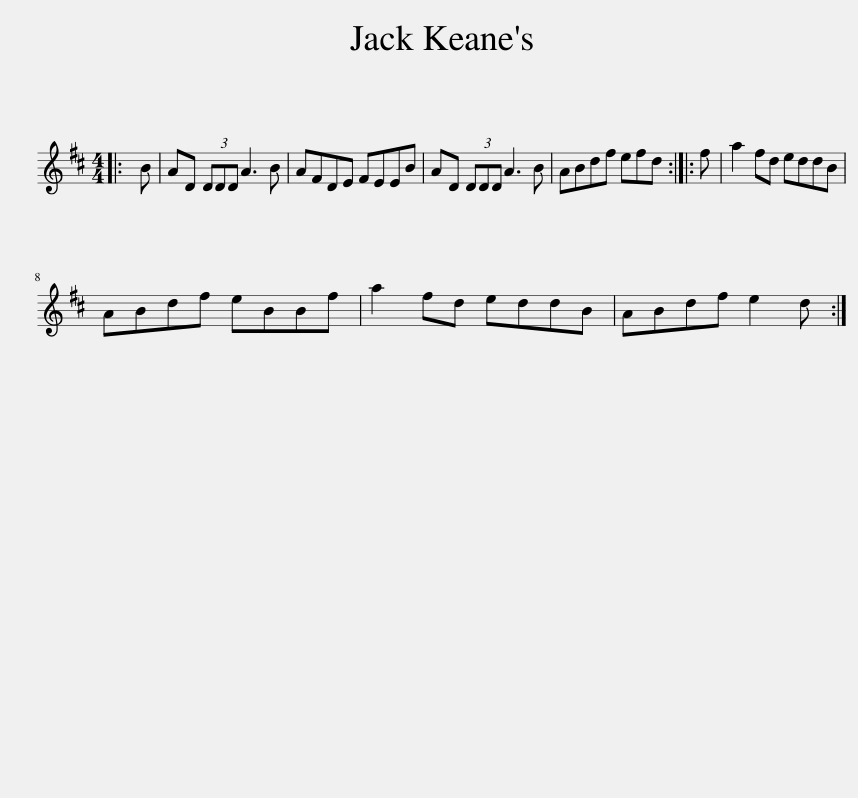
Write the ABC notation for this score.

X:1
L:1/8
M:4/4
I:linebreak $
K:D
V:1 treble
V:1
|: B | AD (3DDD A3 B | AFDE FEEB | AD (3DDD A3 B | ABdf efd :: %5
 f | a2 fd eddB |$ ABdf eBBf | a2 fd eddB | ABdf e2 d :| %10
